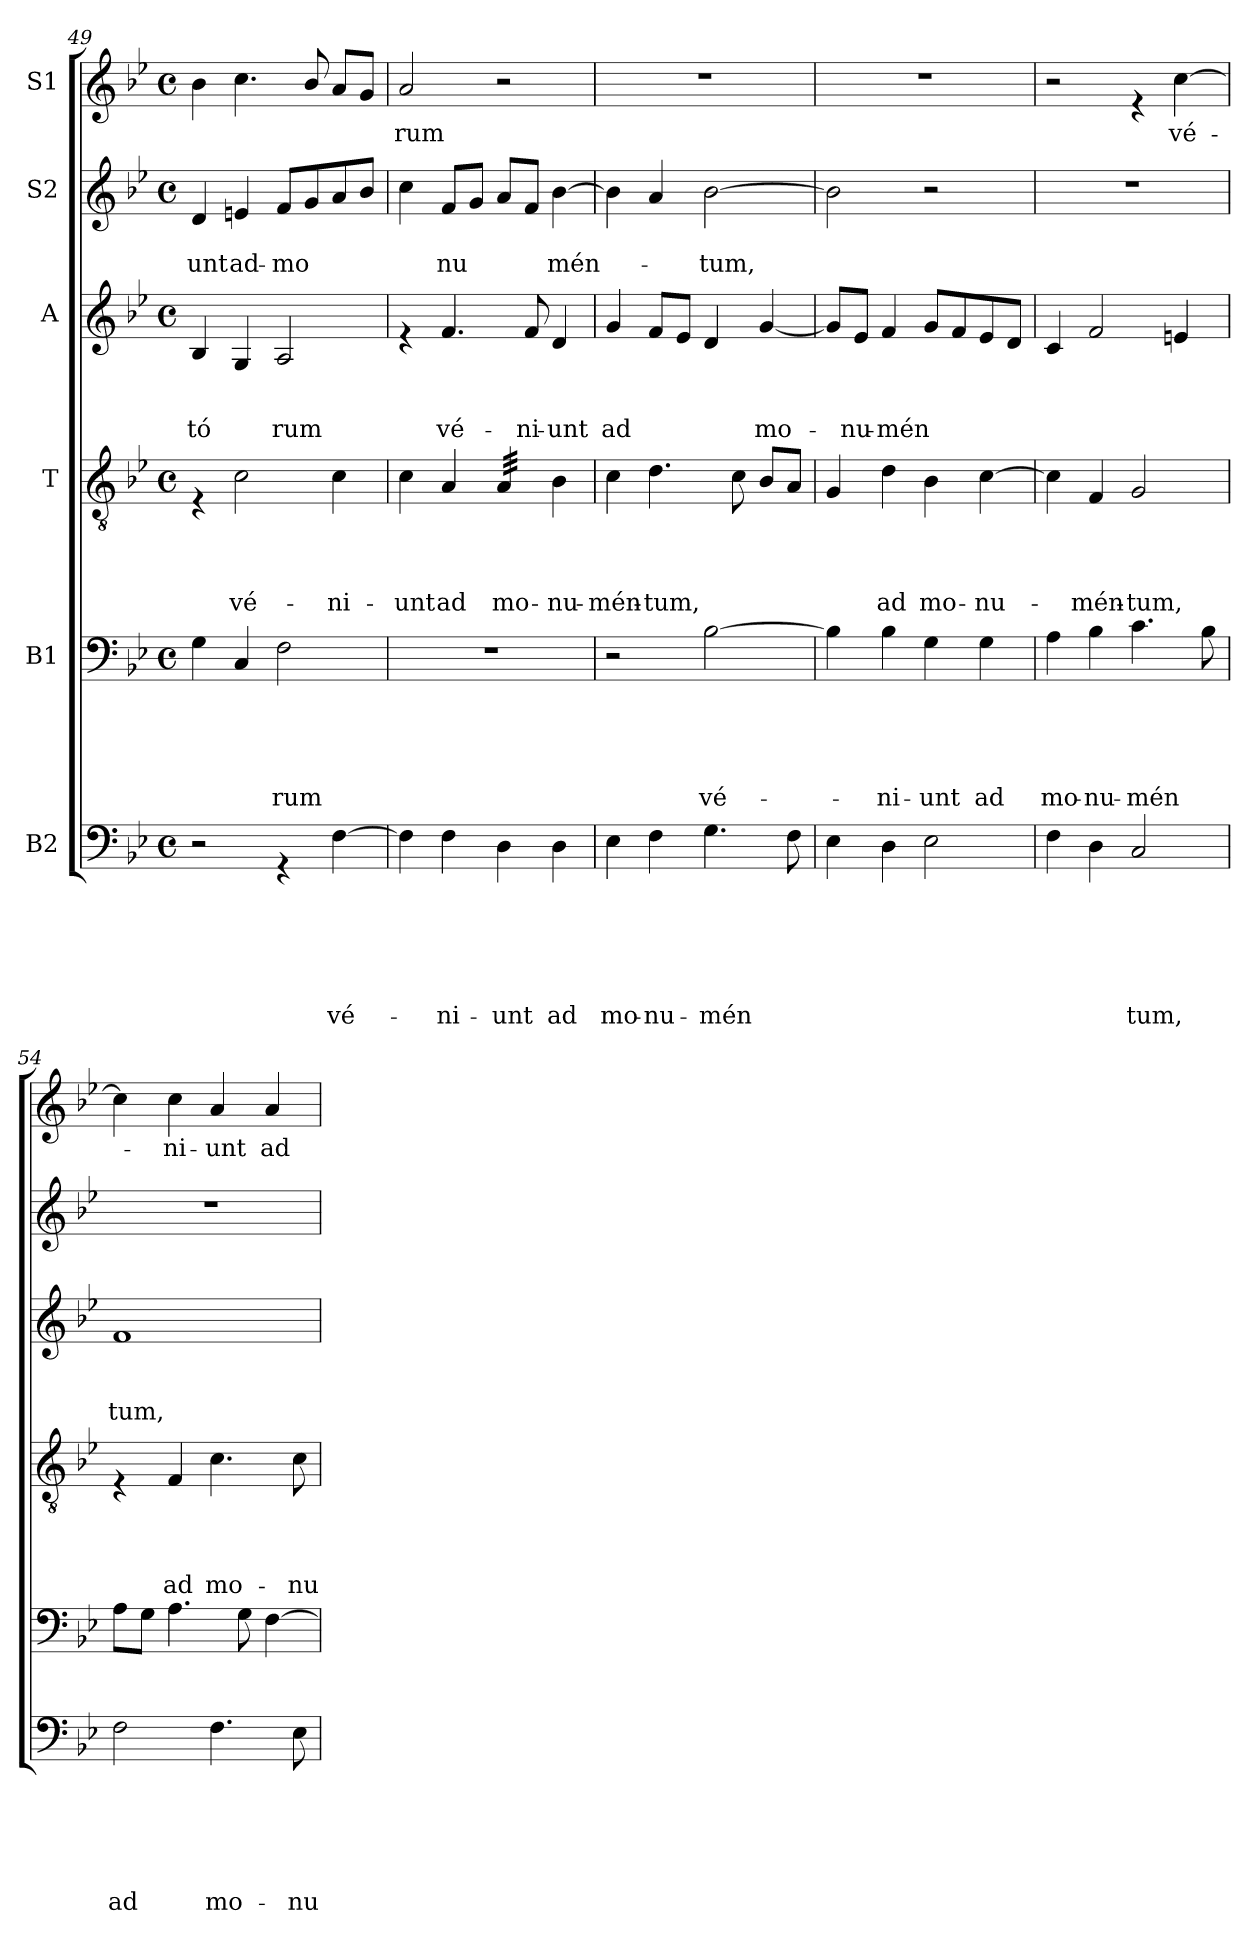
**kern	**text	**text	**text	**text	**text	**text	**kern	**text	**text	**text	**text	**text	**kern	**text	**text	**text	**text	**kern	**text	**text	**text	**kern	**text	**text	**kern	**text
*part6	*part6	*part6	*part6	*part6	*part6	*part6	*part5	*part5	*part5	*part5	*part5	*part5	*part4	*part4	*part4	*part4	*part4	*part3	*part3	*part3	*part3	*part2	*part2	*part2	*part1	*part1
*staff6	*staff6	*staff6	*staff6	*staff6	*staff6	*staff6	*staff5	*staff5	*staff5	*staff5	*staff5	*staff5	*staff4	*staff4	*staff4	*staff4	*staff4	*staff3	*staff3	*staff3	*staff3	*staff2	*staff2	*staff2	*staff1	*staff1
*I"B2	*	*	*	*	*	*	*I"B1	*	*	*	*	*	*I"T	*	*	*	*	*I"A	*	*	*	*I"S2	*	*	*I"S1	*
*clefF4	*	*	*	*	*	*	*clefF4	*	*	*	*	*	*clefGv2	*	*	*	*	*clefG2	*	*	*	*clefG2	*	*	*clefG2	*
*k[b-e-]	*	*	*	*	*	*	*k[b-e-]	*	*	*	*	*	*k[b-e-]	*	*	*	*	*k[b-e-]	*	*	*	*k[b-e-]	*	*	*k[b-e-]	*
*B-:	*	*	*	*	*	*	*B-:	*	*	*	*	*	*B-:	*	*	*	*	*B-:	*	*	*	*B-:	*	*	*B-:	*
*M4/4	*	*	*	*	*	*	*M4/4	*	*	*	*	*	*M4/4	*	*	*	*	*M4/4	*	*	*	*M4/4	*	*	*M4/4	*
*met(c)	*	*	*	*	*	*	*met(c)	*	*	*	*	*	*met(c)	*	*	*	*	*met(c)	*	*	*	*met(c)	*	*	*met(c)	*
=49	=49	=49	=49	=49	=49	=49	=49	=49	=49	=49	=49	=49	=49	=49	=49	=49	=49	=49	=49	=49	=49	=49	=49	=49	=49	=49
!	!	!	!	!	!	!	!	!	!	!	!	!	!	!	!	!	!	!	!	!	!LO:LY:b	!	!	!LO:LY:b	!	!
2r	.	.	.	.	.	.	4G\	.	.	.	.	.	4rE	.	.	.	.	4B-/	.	.	-tó	4d/	.	-unt	4b-\	.
!	!	!	!	!	!	!	!	!	!	!	!	!	!	!	!	!	!LO:LY:b	!	!	!	!	!	!	!LO:LY:b	!	!
.	.	.	.	.	.	.	4C/	.	.	.	.	.	2c\	.	.	.	vé-	4G/	.	.	.	4en/	.	ad-	4.cc\	.
!	!	!	!	!	!	!	!	!	!	!	!	!LO:LY:b	!	!	!	!	!	!	!	!	!LO:LY:b	!	!	!LO:LY:b	!	!
4rGG	.	.	.	.	.	.	2F\	.	.	.	.	-rum	.	.	.	.	.	2A/	.	.	rum	8f/L	.	-mo	.	.
.	.	.	.	.	.	.	.	.	.	.	.	.	.	.	.	.	.	.	.	.	.	8g/	.	.	8b-/	.
!	!	!	!	!	!	!LO:LY:b	!	!	!	!	!	!	!	!	!	!	!LO:LY:b	!	!	!	!	!	!	!	!	!
[>4F\	.	.	.	.	.	vé-	.	.	.	.	.	.	4c\	.	.	.	-ni-	.	.	.	.	8a/	.	.	8a/L	.
.	.	.	.	.	.	.	.	.	.	.	.	.	.	.	.	.	.	.	.	.	.	8b-/J	.	.	8g/J	.
!!LO:LB:g=z
=50	=50	=50	=50	=50	=50	=50	=50	=50	=50	=50	=50	=50	=50	=50	=50	=50	=50	=50	=50	=50	=50	=50	=50	=50	=50	=50
!	!	!	!	!	!	!	!	!	!	!	!	!	!	!	!	!	!LO:LY:b	!	!	!	!	!	!	!	!	!LO:LY:b
4F\]	.	.	.	.	.	.	1r	.	.	.	.	.	4c\	.	.	.	-unt	4re	.	.	.	4cc\	.	.	2a/	-rum
!	!	!	!	!	!	!LO:LY:b	!	!	!	!	!	!	!	!	!	!	!LO:LY:b	!	!	!	!LO:LY:b	!	!	!LO:LY:b	!	!
4F\	.	.	.	.	.	-ni-	.	.	.	.	.	.	4A/	.	.	.	ad	4.f/	.	.	vé-	8f/L	.	nu	.	.
.	.	.	.	.	.	.	.	.	.	.	.	.	.	.	.	.	.	.	.	.	.	8g/J	.	.	.	.
!	!	!	!	!	!	!LO:LY:b	!	!	!	!	!	!	!	!	!	!	!LO:LY:b	!	!	!	!	!	!	!	!	!
*	*	*	*	*	*	*	*	*	*	*	*	*	*tremolo	*	*	*	*	*	*	*	*	*	*	*	*	*
4D\	.	.	.	.	.	-unt	.	.	.	.	.	.	32A/LLL	.	.	.	mo-	.	.	.	.	8a/L	.	.	2r	.
.	.	.	.	.	.	.	.	.	.	.	.	.	32A/	.	.	.	.	.	.	.	.	.	.	.	.	.
.	.	.	.	.	.	.	.	.	.	.	.	.	32A/	.	.	.	.	.	.	.	.	.	.	.	.	.
.	.	.	.	.	.	.	.	.	.	.	.	.	32A/	.	.	.	.	.	.	.	.	.	.	.	.	.
!	!	!	!	!	!	!	!	!	!	!	!	!	!	!	!	!	!	!	!	!	!LO:LY:b	!	!	!	!	!
.	.	.	.	.	.	.	.	.	.	.	.	.	32A/	.	.	.	.	8f/	.	.	-ni-	8f/J	.	.	.	.
.	.	.	.	.	.	.	.	.	.	.	.	.	32A/	.	.	.	.	.	.	.	.	.	.	.	.	.
.	.	.	.	.	.	.	.	.	.	.	.	.	32A/	.	.	.	.	.	.	.	.	.	.	.	.	.
.	.	.	.	.	.	.	.	.	.	.	.	.	32A/JJJ	.	.	.	.	.	.	.	.	.	.	.	.	.
*	*	*	*	*	*	*	*	*	*	*	*	*	*Xtremolo	*	*	*	*	*	*	*	*	*	*	*	*	*
!	!	!	!	!	!	!LO:LY:b	!	!	!	!	!	!	!	!	!	!	!LO:LY:b	!	!	!	!LO:LY:b	!	!	!LO:LY:b	!	!
4D\	.	.	.	.	.	ad	.	.	.	.	.	.	4B-\	.	.	.	-nu-	4d/	.	.	-unt	[>4b-\	.	mén-	.	.
=51	=51	=51	=51	=51	=51	=51	=51	=51	=51	=51	=51	=51	=51	=51	=51	=51	=51	=51	=51	=51	=51	=51	=51	=51	=51	=51
!	!	!	!	!	!	!LO:LY:b	!	!	!	!	!	!	!	!	!	!	!LO:LY:b	!	!	!	!LO:LY:b	!	!	!	!	!
4E-\	.	.	.	.	.	mo-	2r	.	.	.	.	.	4c\	.	.	.	-mén-	4g/	.	.	ad	4b-\]	.	.	1r	.
!	!	!	!	!	!	!LO:LY:b	!	!	!	!	!	!	!	!	!	!	!LO:LY:b	!	!	!	!	!	!	!	!	!
4F\	.	.	.	.	.	-nu-	.	.	.	.	.	.	4.d\	.	.	.	-tum,	8f/L	.	.	.	4a/	.	.	.	.
.	.	.	.	.	.	.	.	.	.	.	.	.	.	.	.	.	.	8e-/J	.	.	.	.	.	.	.	.
!	!	!	!	!	!	!LO:LY:b	!	!	!	!	!	!LO:LY:b	!	!	!	!	!	!	!	!	!	!	!	!LO:LY:b	!	!
4.G\	.	.	.	.	.	-mén	[>2B-\	.	.	.	.	vé-	.	.	.	.	.	4d/	.	.	.	[>2b-\	.	-tum,	.	.
.	.	.	.	.	.	.	.	.	.	.	.	.	8c\	.	.	.	.	.	.	.	.	.	.	.	.	.
!	!	!	!	!	!	!	!	!	!	!	!	!	!	!	!	!	!	!	!	!	!LO:LY:b	!	!	!	!	!
.	.	.	.	.	.	.	.	.	.	.	.	.	8B-/L	.	.	.	.	[<4g/	.	.	mo-	.	.	.	.	.
8F\	.	.	.	.	.	.	.	.	.	.	.	.	8A/J	.	.	.	.	.	.	.	.	.	.	.	.	.
=52	=52	=52	=52	=52	=52	=52	=52	=52	=52	=52	=52	=52	=52	=52	=52	=52	=52	=52	=52	=52	=52	=52	=52	=52	=52	=52
4E-\	.	.	.	.	.	.	4B-\]	.	.	.	.	.	4G/	.	.	.	.	8g/L]	.	.	.	2b-\]	.	.	1r	.
!	!	!	!	!	!	!	!	!	!	!	!	!	!	!	!	!	!	!	!	!	!LO:LY:b	!	!	!	!	!
.	.	.	.	.	.	.	.	.	.	.	.	.	.	.	.	.	.	8e-/J	.	.	-nu-	.	.	.	.	.
!	!	!	!	!	!	!	!	!	!	!	!	!LO:LY:b	!	!	!	!	!LO:LY:b	!	!	!	!LO:LY:b	!	!	!	!	!
4D\	.	.	.	.	.	.	4B-\	.	.	.	.	-ni-	4d\	.	.	.	ad	4f/	.	.	-mén	.	.	.	.	.
!	!	!	!	!	!	!	!	!	!	!	!	!LO:LY:b	!	!	!	!	!LO:LY:b	!	!	!	!	!	!	!	!	!
2E-\	.	.	.	.	.	.	4G\	.	.	.	.	-unt	4B-\	.	.	.	mo-	8g/L	.	.	.	2r	.	.	.	.
.	.	.	.	.	.	.	.	.	.	.	.	.	.	.	.	.	.	8f/	.	.	.	.	.	.	.	.
!	!	!	!	!	!	!	!	!	!	!	!	!LO:LY:b	!	!	!	!	!LO:LY:b	!	!	!	!	!	!	!	!	!
.	.	.	.	.	.	.	4G\	.	.	.	.	ad	[>4c\	.	.	.	-nu-	8e-/	.	.	.	.	.	.	.	.
.	.	.	.	.	.	.	.	.	.	.	.	.	.	.	.	.	.	8d/J	.	.	.	.	.	.	.	.
=53	=53	=53	=53	=53	=53	=53	=53	=53	=53	=53	=53	=53	=53	=53	=53	=53	=53	=53	=53	=53	=53	=53	=53	=53	=53	=53
!	!	!	!	!	!	!	!	!	!	!	!	!LO:LY:b	!	!	!	!	!	!	!	!	!	!	!	!	!	!
4F\	.	.	.	.	.	.	4A\	.	.	.	.	mo-	4c\]	.	.	.	.	4c/	.	.	.	1r	.	.	2r	.
!	!	!	!	!	!	!	!	!	!	!	!	!LO:LY:b	!	!	!	!	!LO:LY:b	!	!	!	!	!	!	!	!	!
4D\	.	.	.	.	.	.	4B-\	.	.	.	.	-nu-	4F/	.	.	.	-mén-	2f/	.	.	.	.	.	.	.	.
!	!	!	!	!	!	!LO:LY:b	!	!	!	!	!	!LO:LY:b	!	!	!	!	!LO:LY:b	!	!	!	!	!	!	!	!	!
2C/	.	.	.	.	.	tum,	4.c\	.	.	.	.	-mén	2G/	.	.	.	-tum,	.	.	.	.	.	.	.	4re	.
!	!	!	!	!	!	!	!	!	!	!	!	!	!	!	!	!	!	!	!	!	!	!	!	!	!	!LO:LY:b
.	.	.	.	.	.	.	.	.	.	.	.	.	.	.	.	.	.	4en/	.	.	.	.	.	.	[>4cc\	vé-
.	.	.	.	.	.	.	8B-\	.	.	.	.	.	.	.	.	.	.	.	.	.	.	.	.	.	.	.
=54	=54	=54	=54	=54	=54	=54	=54	=54	=54	=54	=54	=54	=54	=54	=54	=54	=54	=54	=54	=54	=54	=54	=54	=54	=54	=54
!	!	!	!	!	!	!LO:LY:b	!	!	!	!	!	!	!	!	!	!	!	!	!	!	!LO:LY:b	!	!	!	!	!
2F\	.	.	.	.	.	ad	8A\L	.	.	.	.	.	4rE	.	.	.	.	1f	.	.	tum,	1r	.	.	4cc\]	.
.	.	.	.	.	.	.	8G\J	.	.	.	.	.	.	.	.	.	.	.	.	.	.	.	.	.	.	.
!	!	!	!	!	!	!	!	!	!	!	!	!	!	!	!	!	!LO:LY:b	!	!	!	!	!	!	!	!	!LO:LY:b
.	.	.	.	.	.	.	4.A\	.	.	.	.	.	4F/	.	.	.	ad	.	.	.	.	.	.	.	4cc\	-ni-
!	!	!	!	!	!	!LO:LY:b	!	!	!	!	!	!	!	!	!	!	!LO:LY:b	!	!	!	!	!	!	!	!	!LO:LY:b
4.F\	.	.	.	.	.	mo-	.	.	.	.	.	.	4.c\	.	.	.	mo-	.	.	.	.	.	.	.	4a/	-unt
.	.	.	.	.	.	.	8G\	.	.	.	.	.	.	.	.	.	.	.	.	.	.	.	.	.	.	.
!	!	!	!	!	!	!	!	!	!	!	!	!	!	!	!	!	!	!	!	!	!	!	!	!	!	!LO:LY:b
.	.	.	.	.	.	.	[>4F\	.	.	.	.	.	.	.	.	.	.	.	.	.	.	.	.	.	4a/	ad
!	!	!	!	!	!	!LO:LY:b	!	!	!	!	!	!	!	!	!	!	!LO:LY:b	!	!	!	!	!	!	!	!	!
8E-\	.	.	.	.	.	-nu-	.	.	.	.	.	.	8c\	.	.	.	-nu-	.	.	.	.	.	.	.	.	.
=	=	=	=	=	=	=	=	=	=	=	=	=	=	=	=	=	=	=	=	=	=	=	=	=	=	=
*-	*-	*-	*-	*-	*-	*-	*-	*-	*-	*-	*-	*-	*-	*-	*-	*-	*-	*-	*-	*-	*-	*-	*-	*-	*-	*-
